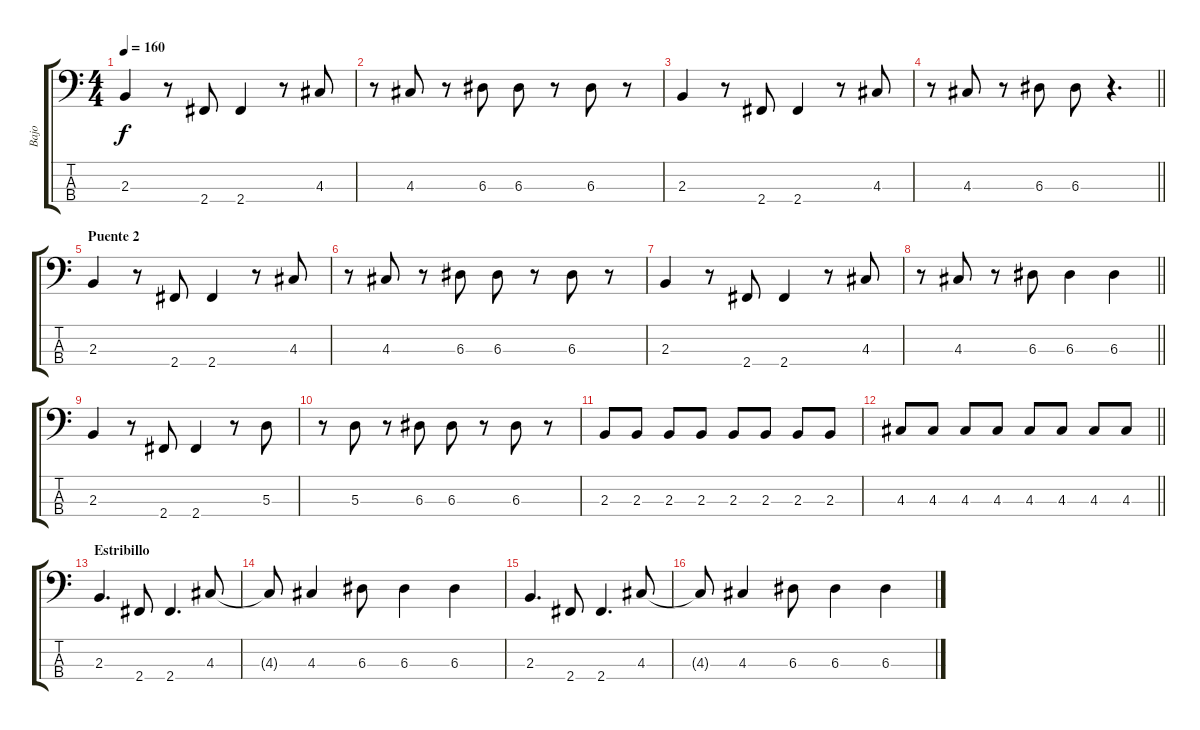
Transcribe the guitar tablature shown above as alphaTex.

\track ("Bajo" "Bajo") {instrument electricbasspick}
\staff {score tabs}
\tuning (G2 D2 A1 E1) {hide}
\ts (4 4)
\tempo 160
\clef f4
\ks c
2.3.4{dy f} r.8 2.4.8 2.4.4 r.8 4.3.8 |
r.8 4.3.8 r.8 6.3.8 6.3.8 r.8 6.3.8 r.8 |
2.3.4 r.8 2.4.8 2.4.4 r.8 4.3.8 |
\barLineRight lightlight
r.8 4.3.8 r.8 6.3.8 6.3.8 r.4{d} |
\section ("" "Puente 2")
2.3.4 r.8 2.4.8 2.4.4 r.8 4.3.8 |
r.8 4.3.8 r.8 6.3.8 6.3.8 r.8 6.3.8 r.8 |
2.3.4 r.8 2.4.8 2.4.4 r.8 4.3.8 |
\barLineRight lightlight
r.8 4.3.8 r.8 6.3.8 6.3.4 6.3.4 |
2.3.4 r.8 2.4.8 2.4.4 r.8 5.3.8 |
r.8 5.3.8 r.8 6.3.8 6.3.8 r.8 6.3.8 r.8 |
2.3.8 2.3.8 2.3.8 2.3.8 2.3.8 2.3.8 2.3.8 2.3.8 |
\barLineRight lightlight
4.3.8 4.3.8 4.3.8 4.3.8 4.3.8 4.3.8 4.3.8 4.3.8 |
\section ("" "Estribillo")
2.3.4{d} 2.4.8 2.4.4{d} 4.3.8 |
4.3{t}.8 4.3.4 6.3.8 6.3.4 6.3.4 |
2.3.4{d} 2.4.8 2.4.4{d} 4.3.8 |
4.3{t}.8 4.3.4 6.3.8 6.3.4 6.3.4
